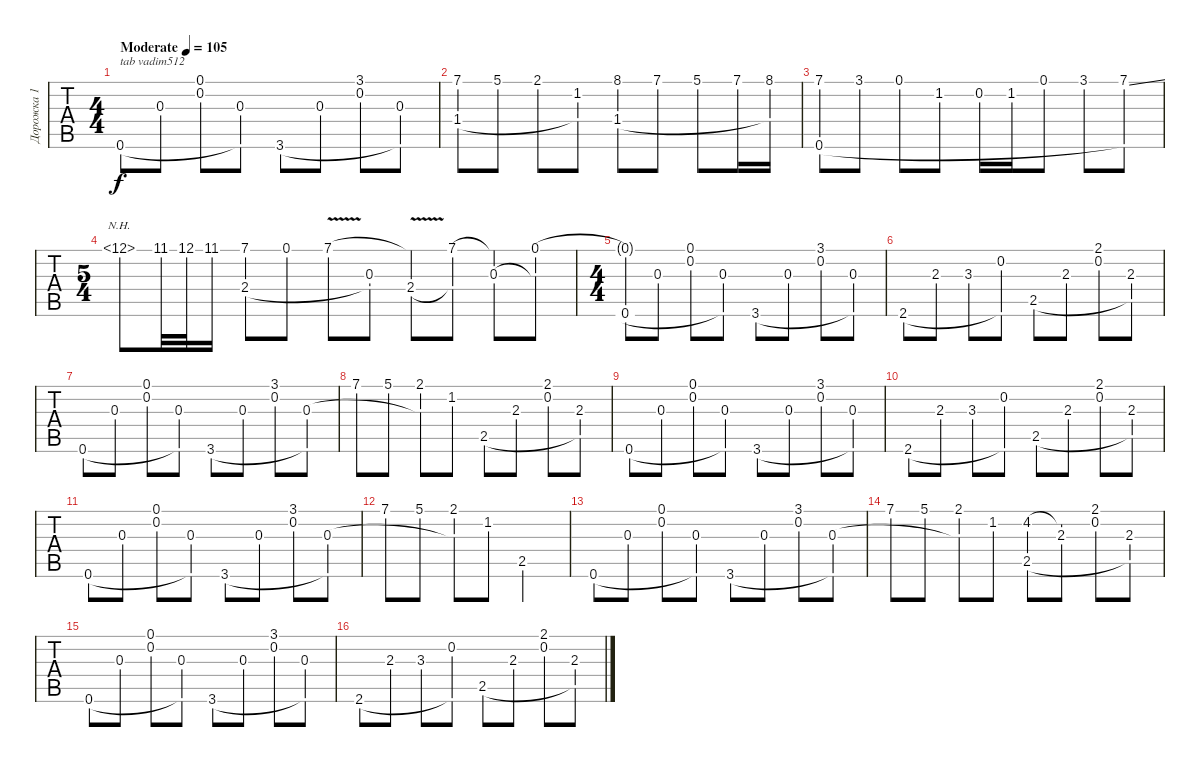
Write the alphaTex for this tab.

\track ("Дорожка 1" "Дорожка 1") {instrument acousticguitarsteel}
\staff {tabs}
\tuning (E4 B3 G3 D3 A2 E2) {hide}
\ts (4 4)
\tempo (105 "Moderate")
\clef g2
\ks c
0.6.8{txt "tab vadim512" dy f instrument acousticguitarsteel} 0.3.8 (0.1 0.2).8 (0.3 0.6{t}).8 3.6.8 0.3.8 (3.1 0.2).8 (0.3 3.6{t}).8 |
(7.1 1.4).8 5.1.8 2.1.8 (1.2 1.4{t}).8 (8.1 1.4).8 7.1.8 5.1.8 7.1.16 (8.1 1.4{t}).16 |
(7.1 0.6).8 3.1.8 0.1.8 1.2.8 0.2.16 1.2.16 0.1.8 3.1.8 (7.1{ss} 0.6{t}).8 |
\ts (5 4)
12.1{nh}.8 11.1.32 12.1.32 11.1.16 (7.1 2.4).8 0.1.8 7.1{v}.8 (0.3 2.4{t}).8 (7.1{t} 2.4).8 (7.1 2.4{t}).8 (7.1{t} 0.3).8 (0.1 0.3{t}).8 |
\ts (4 4)
(0.1{t} 0.6).8 0.3.8 (0.1 0.2).8 (0.3 0.6{t}).8 3.6.8 0.3.8 (3.1 0.2).8 (0.3 3.6{t}).8 |
2.6.8 2.3.8 3.3.8 (0.2 2.6{t}).8 2.5.8 2.3.8 (2.1 0.2).8 (2.3 2.5{t}).8 |
0.6.8 0.3.8 (0.1 0.2).8 (0.3 0.6{t}).8 3.6.8 0.3.8 (3.1 0.2).8 (0.3 3.6{t}).8 |
7.1.8 5.1.8 (2.1 0.3{t}).8 1.2.8 2.5.8 2.3.8 (2.1 0.2).8 (2.3 2.5{t}).8 |
0.6.8 0.3.8 (0.1 0.2).8 (0.3 0.6{t}).8 3.6.8 0.3.8 (3.1 0.2).8 (0.3 3.6{t}).8 |
2.6.8 2.3.8 3.3.8 (0.2 2.6{t}).8 2.5.8 2.3.8 (2.1 0.2).8 (2.3 2.5{t}).8 |
0.6.8 0.3.8 (0.1 0.2).8 (0.3 0.6{t}).8 3.6.8 0.3.8 (3.1 0.2).8 (0.3 3.6{t}).8 |
7.1.8 5.1.8 (2.1 0.3{t}).8 1.2.8 2.5{st}.2 |
0.6.8 0.3.8 (0.1 0.2).8 (0.3 0.6{t}).8 3.6.8 0.3.8 (3.1 0.2).8 (0.3 3.6{t}).8 |
7.1.8 5.1.8 (2.1 0.3{t}).8 1.2.8 (4.2 2.5).8 (4.2{t} 2.3).8 (2.1 0.2).8 (2.3 2.5{t}).8 |
0.6.8 0.3.8 (0.1 0.2).8 (0.3 0.6{t}).8 3.6.8 0.3.8 (3.1 0.2).8 (0.3 3.6{t}).8 |
2.6.8 2.3.8 3.3.8 (0.2 2.6{t}).8 2.5.8 2.3.8 (2.1 0.2).8 (2.3 2.5{t}).8
